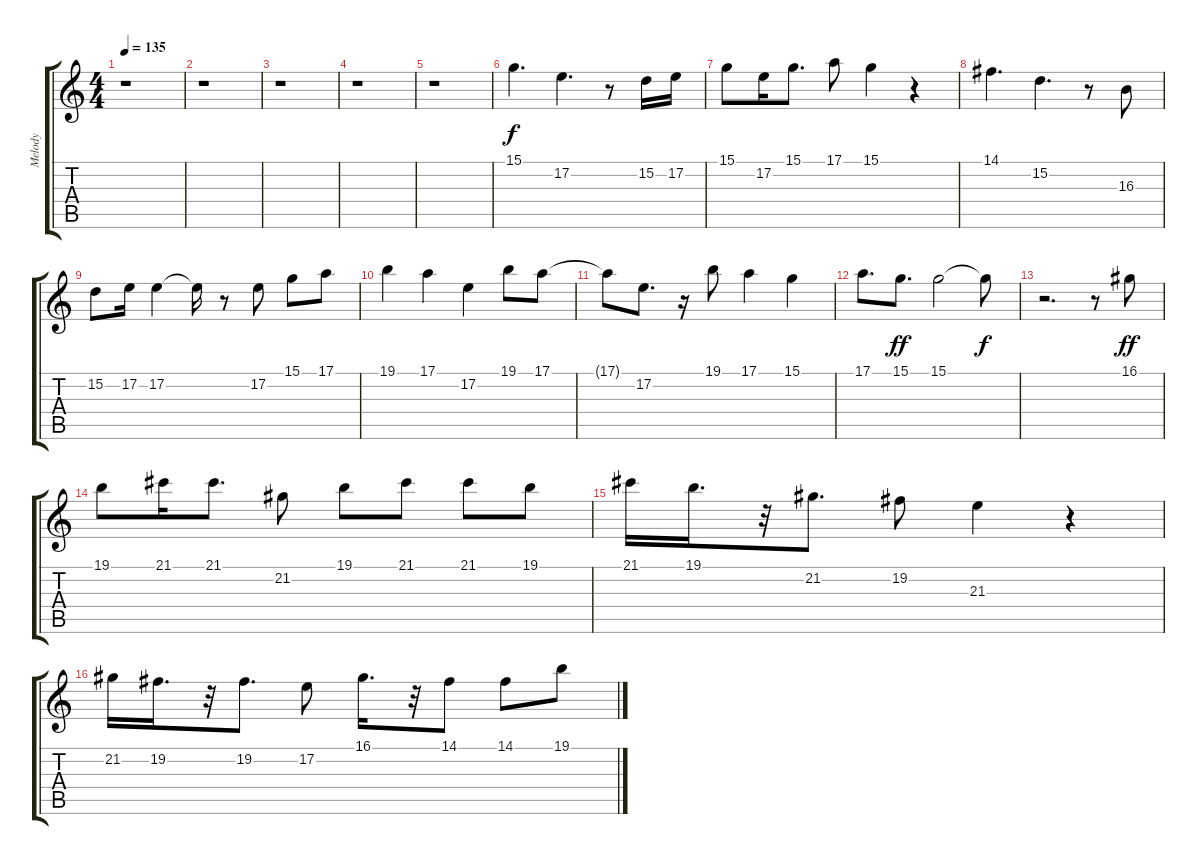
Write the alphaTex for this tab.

\track ("Melody                              " "Melody    ") {instrument vibraphone}
\staff {score tabs}
\tuning (E4 B3 G3 D3 A2 E2) {hide}
\ts (4 4)
\tempo 135
\clef g2
\ks c
r.1{dy ff} |
r.1 |
r.1 |
r.1 |
r.1 |
15.1.4{d dy f} 17.2.4{d} r.8 15.2.16 17.2.16 |
15.1.8 17.2.16 15.1.8{d} 17.1.8 15.1.4 r.4 |
14.1.4{d} 15.2.4{d} r.8 16.3.8 |
15.2.8 17.2.16 17.2.4 17.2{t}.16 r.8 17.2.8 15.1.8 17.1.8 |
19.1.4 17.1.4 17.2.4 19.1.8 17.1.8 |
17.1{t}.8 17.2.8{d} r.16 19.1.8 17.1.4 15.1.4 |
17.1.8{d} 15.1.8{d dy ff} 15.1.2 15.1{t}.8{dy f} |
r.2{d} r.8 16.1.8{dy ff} |
19.1.8 21.1.16 21.1.8{d} 21.2.8 19.1.8 21.1.8 21.1.8 19.1.8 |
21.1.16 19.1.16{d} r.32 21.2.8{d} 19.2.8 21.3.4 r.4 |
21.2.16 19.2.16{d} r.32 19.2.8{d} 17.2.8 16.1.16{d} r.32 14.1.8 14.1.8 19.1.8
